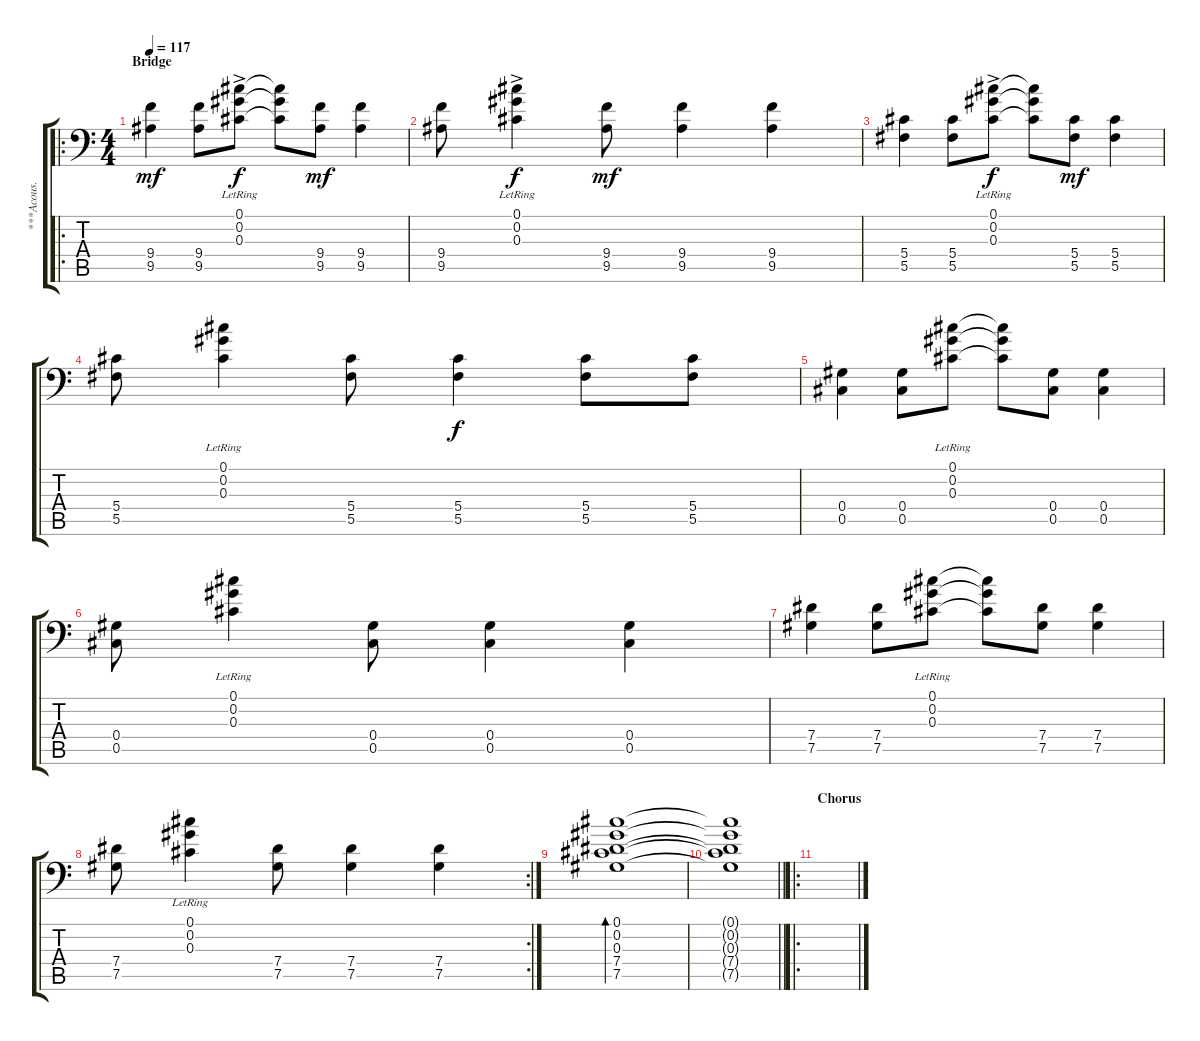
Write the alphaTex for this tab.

\track ("***Acous. Gtr. 1" "***Acous. ") {instrument acousticguitarsteel}
\staff {score tabs}
\tuning (Db4 Ab3 Db3 Ab2 Db2 Ab1) {hide}
\ro
\ts (4 4)
\section ("" "Bridge")
\tempo 117
\clef f4
\ks c
(9.4 9.5).4{dy mf} (9.4 9.5).8 (0.1{ac lr} 0.2{ac lr} 0.3{ac lr}).8{dy f} (0.1{t} 0.2{t} 0.3{t}).8 (9.4 9.5).8{dy mf} (9.4 9.5).4 |
(9.4 9.5).8 (0.1{ac lr} 0.2{ac lr} 0.3{ac lr}).4{dy f} (9.4 9.5).8{dy mf} (9.4 9.5).4 (9.4 9.5).4 |
(5.4 5.5).4 (5.4 5.5).8 (0.1{ac lr} 0.2{ac lr} 0.3{ac lr}).8{dy f} (0.1{t} 0.2{t} 0.3{t}).8 (5.4 5.5).8{dy mf} (5.4 5.5).4 |
(5.4 5.5).8 (0.1{lr} 0.2{lr} 0.3{lr}).4 (5.4 5.5).8 (5.4 5.5).4{dy f} (5.4 5.5).8 (5.4 5.5).8 |
(0.4 0.5).4 (0.4 0.5).8 (0.1{lr} 0.2{lr} 0.3{lr}).8 (0.1{t} 0.2{t} 0.3{t}).8 (0.4 0.5).8 (0.4 0.5).4 |
(0.4 0.5).8 (0.1{lr} 0.2{lr} 0.3{lr}).4 (0.4 0.5).8 (0.4 0.5).4 (0.4 0.5).4 |
(7.4 7.5).4 (7.4 7.5).8 (0.1{lr} 0.2{lr} 0.3{lr}).8 (0.1{t} 0.2{t} 0.3{t}).8 (7.4 7.5).8 (7.4 7.5).4 |
\rc 2
(7.4 7.5).8 (0.1{lr} 0.2{lr} 0.3{lr}).4 (7.4 7.5).8 (7.4 7.5).4 (7.4 7.5).4 |
(0.1 0.2 0.3 7.4 7.5).1{bd 240} |
\barLineRight lightlight
(0.1{t} 0.2{t} 0.3{t} 7.4{t} 7.5{t}).1 |
\ro
\section ("" "Chorus")
